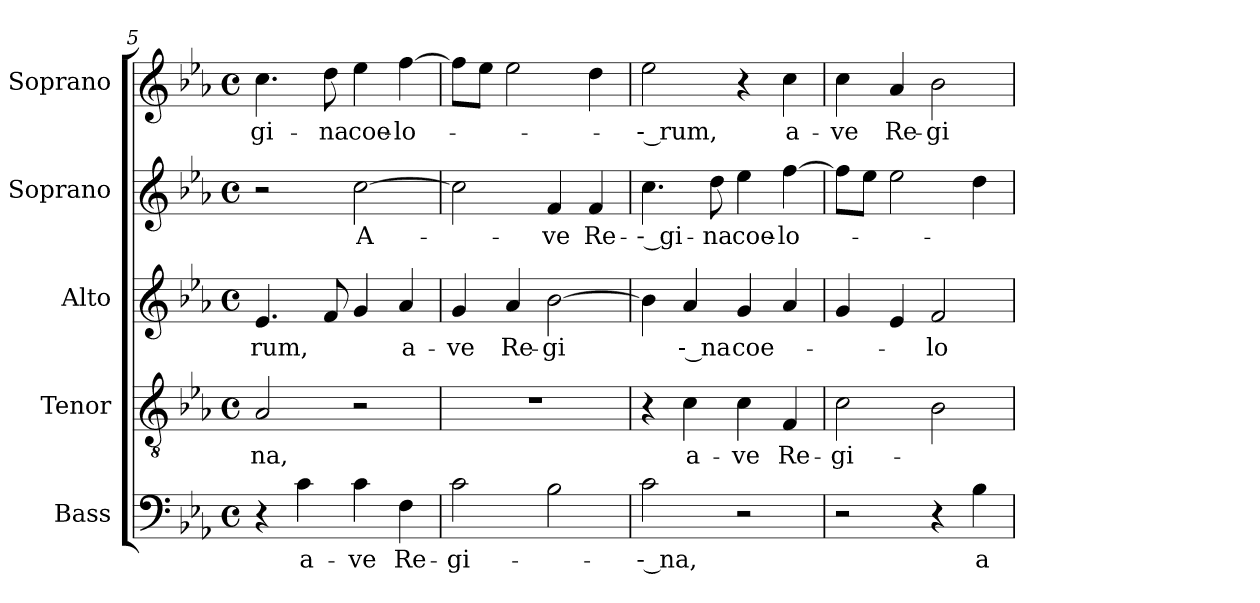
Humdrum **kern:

**kern	**text	**kern	**text	**kern	**text	**kern	**text	**kern	**text
*part5	*part5	*part4	*part4	*part3	*part3	*part2	*part2	*part1	*part1
*staff5	*staff5	*staff4	*staff4	*staff3	*staff3	*staff2	*staff2	*staff1	*staff1
*I"Bass	*	*I"Tenor	*	*I"Alto	*	*I"Soprano	*	*I"Soprano	*
*I'B.	*	*I'T.	*	*I'A.	*	*I'S.	*	*I'S.	*
*clefF4	*	*clefGv2	*	*clefG2	*	*clefG2	*	*clefG2	*
*	*	*ITrd7c12	*	*	*	*	*	*	*
*k[b-e-a-]	*	*k[b-e-a-]	*	*k[b-e-a-]	*	*k[b-e-a-]	*	*k[b-e-a-]	*
*E-:	*	*E-:	*	*E-:	*	*E-:	*	*E-:	*
*M4/4	*	*M4/4	*	*M4/4	*	*M4/4	*	*M4/4	*
*met(c)	*	*met(c)	*	*met(c)	*	*met(c)	*	*met(c)	*
=5	=5	=5	=5	=5	=5	=5	=5	=5	=5
!	!	!	!LO:LY:b:color=#000000	!	!	!	!	!	!
!	!	!	!	!	!LO:LY:b:color=#000000	!	!	!	!
!	!	!	!	!	!	!	!	!	!LO:LY:b:color=#000000
4r	.	2AA-i/	-na,	4.e-i/	-rum,	2r	.	4.cci\	-gi-
!	!LO:LY:b:color=#000000	!	!	!	!	!	!	!	!
4ci\	a-	.	.	.	.	.	.	.	.
!	!	!	!	!	!	!	!	!	!LO:LY:b:color=#000000
.	.	.	.	8fi/	.	.	.	8ddi\	-na
!	!LO:LY:b:color=#000000	!	!	!	!	!	!	!	!
!	!	!	!	!	!	!	!LO:LY:b:color=#000000	!	!
!	!	!	!	!	!	!	!	!	!LO:LY:b:color=#000000
4ci\	-ve	2r	.	4gi/	.	[2cci\	A-	4ee-i\	coe-
!	!LO:LY:b:color=#000000	!	!	!	!	!	!	!	!
!	!	!	!	!	!LO:LY:b:color=#000000	!	!	!	!
!	!	!	!	!	!	!	!	!	!LO:LY:b:color=#000000
4Fi\	Re-	.	.	4a-i/	a-	.	.	[4ffi\	-lo-
=6	=6	=6	=6	=6	=6	=6	=6	=6	=6
!	!LO:LY:b:color=#000000	!	!	!	!	!	!	!	!
!	!	!	!	!	!LO:LY:b:color=#000000	!	!	!	!
2ci\	-gi-	1r	.	4gi/	-ve	2cci\]	.	8ffi\L]	.
.	.	.	.	.	.	.	.	8ee-i\J	.
!	!	!	!	!	!LO:LY:b:color=#000000	!	!	!	!
.	.	.	.	4a-i/	Re-	.	.	2ee-i\	.
!	!	!	!	!	!LO:LY:b:color=#000000	!	!	!	!
!	!	!	!	!	!	!	!LO:LY:b:color=#000000	!	!
2B-i\	.	.	.	[2b-i\	-gi-	4fi/	-ve	.	.
!	!	!	!	!	!	!	!LO:LY:b:color=#000000	!	!
.	.	.	.	.	.	4fi/	Re-	4ddi\	.
!!LO:LB:g=z
=7	=7	=7	=7	=7	=7	=7	=7	=7	=7
!	!LO:LY:b:color=#000000	!	!	!	!	!	!	!	!
!	!	!	!	!	!LO:LY:b:color=#000000	!	!	!	!
!	!	!	!	!	!	!	!LO:LY:b:color=#000000	!	!
!	!	!	!	!	!	!	!	!	!LO:LY:b:color=#000000
2ci\	-- na,	4r	.	4b-i\]	---	4.cci\	-- gi-	2ee-i\	-- rum,
!	!	!	!LO:LY:b:color=#000000	!	!	!	!	!	!
!	!	!	!	!	!LO:LY:b:color=#000000	!	!	!	!
.	.	4Ci\	a-	4a-i/	-- na	.	.	.	.
!	!	!	!	!	!	!	!LO:LY:b:color=#000000	!	!
.	.	.	.	.	.	8ddi\	-na	.	.
!	!	!	!LO:LY:b:color=#000000	!	!	!	!	!	!
!	!	!	!	!	!LO:LY:b:color=#000000	!	!	!	!
!	!	!	!	!	!	!	!LO:LY:b:color=#000000	!	!
2r	.	4Ci\	-ve	4gi/	coe-	4ee-i\	coe-	4r	.
!	!	!	!LO:LY:b:color=#000000	!	!	!	!	!	!
!	!	!	!	!	!	!	!LO:LY:b:color=#000000	!	!
!	!	!	!	!	!	!	!	!	!LO:LY:b:color=#000000
.	.	4FFi/	Re-	4a-i/	.	[4ffi\	-lo-	4cci\	a-
=8	=8	=8	=8	=8	=8	=8	=8	=8	=8
!	!	!	!LO:LY:b:color=#000000	!	!	!	!	!	!
!	!	!	!	!	!	!	!	!	!LO:LY:b:color=#000000
2r	.	2Ci\	-gi-	4gi/	.	8ffi\L]	.	4cci\	-ve
.	.	.	.	.	.	8ee-i\J	.	.	.
!	!	!	!	!	!	!	!	!	!LO:LY:b:color=#000000
.	.	.	.	4e-i/	.	2ee-i\	.	4a-i/	Re-
!	!	!	!	!	!LO:LY:b:color=#000000	!	!	!	!
!	!	!	!	!	!	!	!	!	!LO:LY:b:color=#000000
4r	.	2BB-i\	.	2fi/	-lo-	.	.	2b-i\	-gi-
!	!LO:LY:b:color=#000000	!	!	!	!	!	!	!	!
4B-i\	a-	.	.	.	.	4ddi\	.	.	.
=	=	=	=	=	=	=	=	=	=
*-	*-	*-	*-	*-	*-	*-	*-	*-	*-
